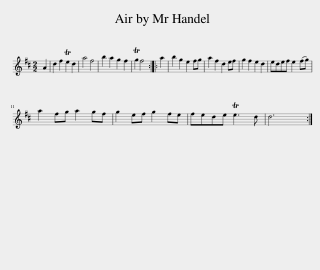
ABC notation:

X:1
L:1/8
M:2/2
I:linebreak $
K:D
V:1 treble
V:1
 A2 | d2 f2 Te2 d2 | a4 f4 | b2 a2 g2 f2 | Tg2 f4 :: %5
 a2 | b2 g2 e2 fg | a2 f2 d2 ef | g2 f2 e2 d2 | edef e2 (fg) |$ %10
 a2 fg a2 gf | g2 ef g2 fe | fede Te3 d | d6 :| %14
